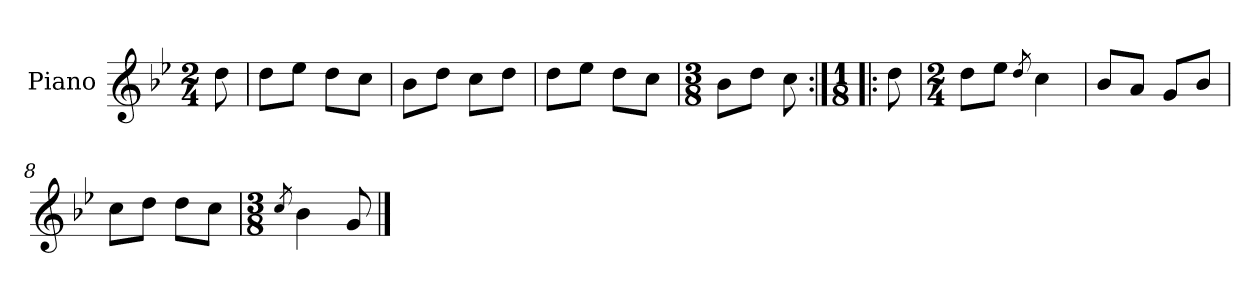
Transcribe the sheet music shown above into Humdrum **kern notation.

**kern
*part1
*staff1
*I"Piano
*I'Pno.
*clefG2
*k[b-e-]
*M2/4
=
8dd\
=1
8dd\L
8ee-\J
8dd\L
8cc\J
=2
8b-\L
8dd\J
8cc\L
8dd\J
=3
8dd\L
8ee-\J
8dd\L
8cc\J
=4
*M3/8
8b-\L
8dd\J
8cc\
=5:|!|:
*M1/8
8dd\
=6
*M2/4
8dd\L
8ee-\J
8qdd/
4cc\
=7
8b-/L
8a/J
8g/L
8b-/J
=8
8cc\L
8dd\J
8dd\L
8cc\J
!!LO:LB:g=z
=9
*M3/8
8qcc/
4b-\
8g/
==
*-
